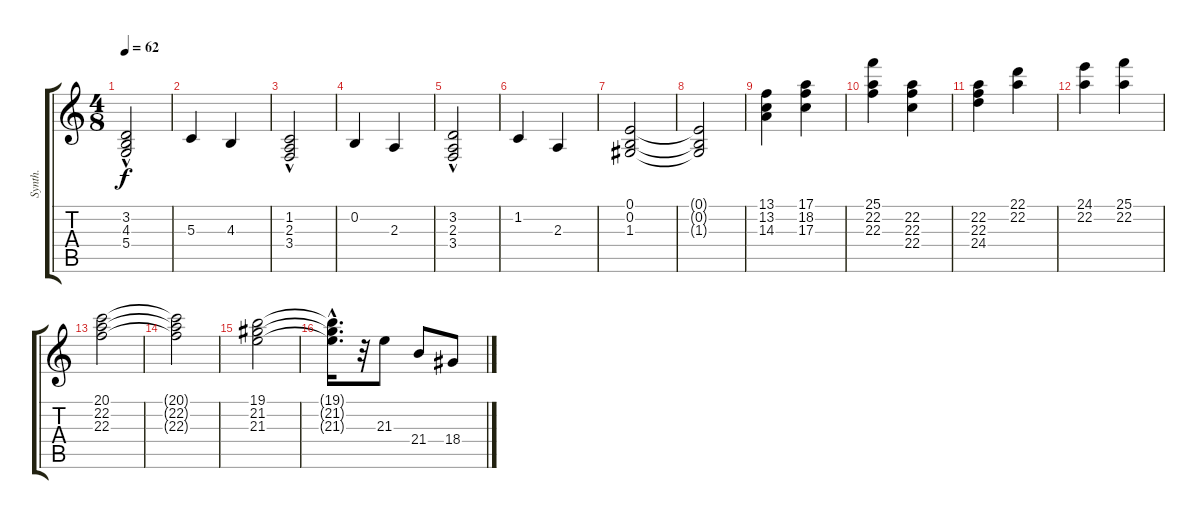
\track ("Synth." "Synth.") {instrument pad2warm}
\staff {score tabs}
\tuning (E4 B3 G3 D3 A2 E2) {hide}
\ts (4 8)
\tempo 62
\clef g2
\ks c
(3.2 4.3{hac} 5.4).2{dy f} |
5.3.4 4.3.4 |
(1.2 2.3{hac} 3.4).2 |
0.2.4 2.3.4 |
(3.2 2.3{hac} 3.4).2 |
1.2.4 2.3.4 |
(0.1 0.2 1.3).2 |
(0.1{t} 0.2{t} 1.3{t}).2 |
(13.1 13.2 14.3).4{instrument stringensemble2} (17.1 18.2 17.3).4 |
(25.1 22.2 22.3).4 (22.2 22.3 22.4).4 |
(22.2 22.3 24.4).4 (22.1 22.2).4 |
(24.1 22.2).4 (25.1 22.2).4 |
(20.1 22.2 22.3).2 |
(20.1{t} 22.2{t} 22.3{t}).2 |
(19.1 21.2 21.3).2 |
(19.1{hac t} 21.2{hac t} 21.3{hac t}).16{d} r.32 21.3.8 21.4.8 18.4.8
